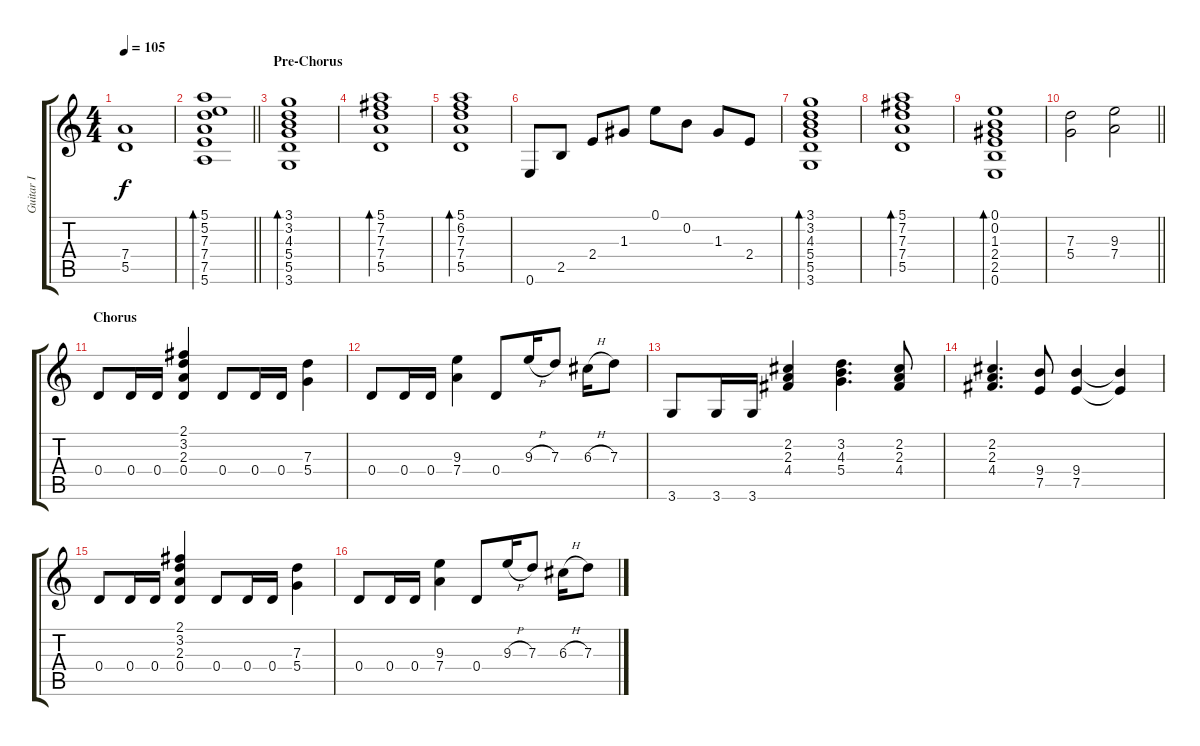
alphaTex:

\track ("Guitar I" "Guitar I") {instrument acousticguitarsteel}
\staff {score tabs}
\tuning (E4 B3 G3 D3 A2 E2) {hide}
\ts (4 4)
\tempo 105
\clef g2
\ks c
(7.4 5.5).1{dy f} |
\barLineRight lightlight
(5.1 5.2 7.3 7.4 7.5 5.6).1{bd 120} |
\section ("" "Pre-Chorus")
(3.1 3.2 4.3 5.4 5.5 3.6).1{bd 120} |
(5.1 7.2 7.3 7.4 5.5).1{bd 120} |
(5.1 6.2 7.3 7.4 5.5).1{bd 120} |
0.6.8 2.5.8 2.4.8 1.3.8 0.1.8 0.2.8 1.3.8 2.4.8 |
(3.1 3.2 4.3 5.4 5.5 3.6).1{bd 120} |
(5.1 7.2 7.3 7.4 5.5).1{bd 120} |
(0.1 0.2 1.3 2.4 2.5 0.6).1{bd 120} |
\barLineRight lightlight
(7.3 5.4).2{instrument overdrivenguitar} (9.3 7.4).2 |
\section ("" "Chorus")
0.4.8 0.4.16 0.4.16 (2.1 3.2 2.3 0.4).4 0.4.8 0.4.16 0.4.16 (7.3 5.4).4 |
0.4.8 0.4.16 0.4.16 (9.3 7.4).4 0.4.8 9.3{h}.16 7.3.8 6.3{h}.16 7.3.8 |
3.6.8 3.6.16 3.6.16 (2.2 2.3 4.4).4 (3.2 4.3 5.4).4{d} (2.2 2.3 4.4).8 |
(2.2 2.3 4.4).4{d} (9.4 7.5).8 (9.4 7.5).4 (9.4{t} 7.5{t}).4 |
0.4.8 0.4.16 0.4.16 (2.1 3.2 2.3 0.4).4 0.4.8 0.4.16 0.4.16 (7.3 5.4).4 |
0.4.8 0.4.16 0.4.16 (9.3 7.4).4 0.4.8 9.3{h}.16 7.3.8 6.3{h}.16 7.3.8
